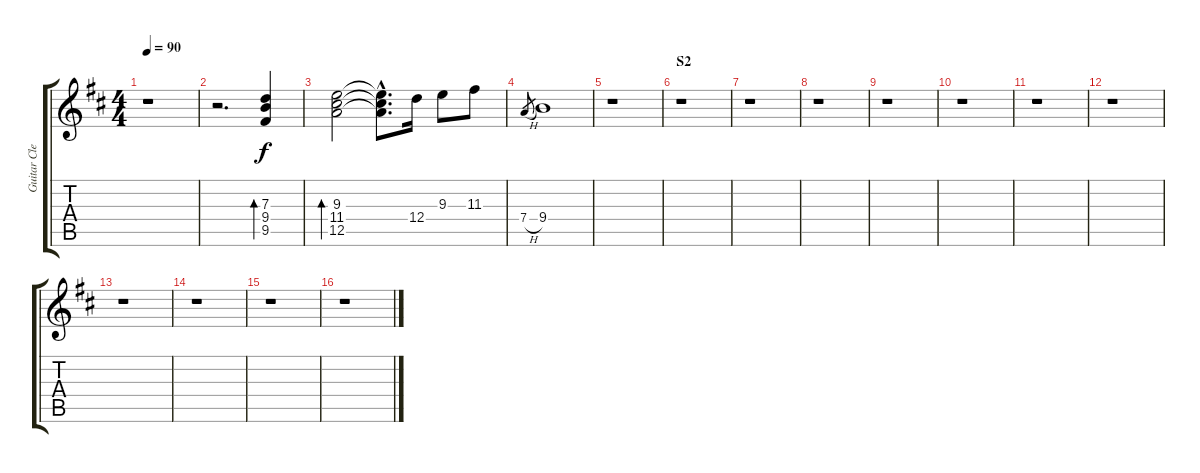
\track ("Guitar Clear" "Guitar Cle") {instrument electricguitarjazz}
\staff {score tabs}
\tuning (E4 B3 G3 D3 A2 E2) {hide}
\ts (4 4)
\tempo 90
\clef g2
\ks d
r.1{dy f} |
r.2{d} (7.3 9.4 9.5).4{bd 480} |
(9.3 11.4 12.5).2{bd 480} (9.3{hac t} 11.4{hac t} 12.5{hac t}).8{d} 12.4.16 9.3.8 11.3.8 |
7.4{h}.8{gr} 9.4.1 |
r.1 |
\section ("" "S2")
r.1 |
r.1 |
r.1 |
r.1 |
r.1 |
r.1 |
r.1 |
r.1 |
r.1 |
r.1 |
r.1
